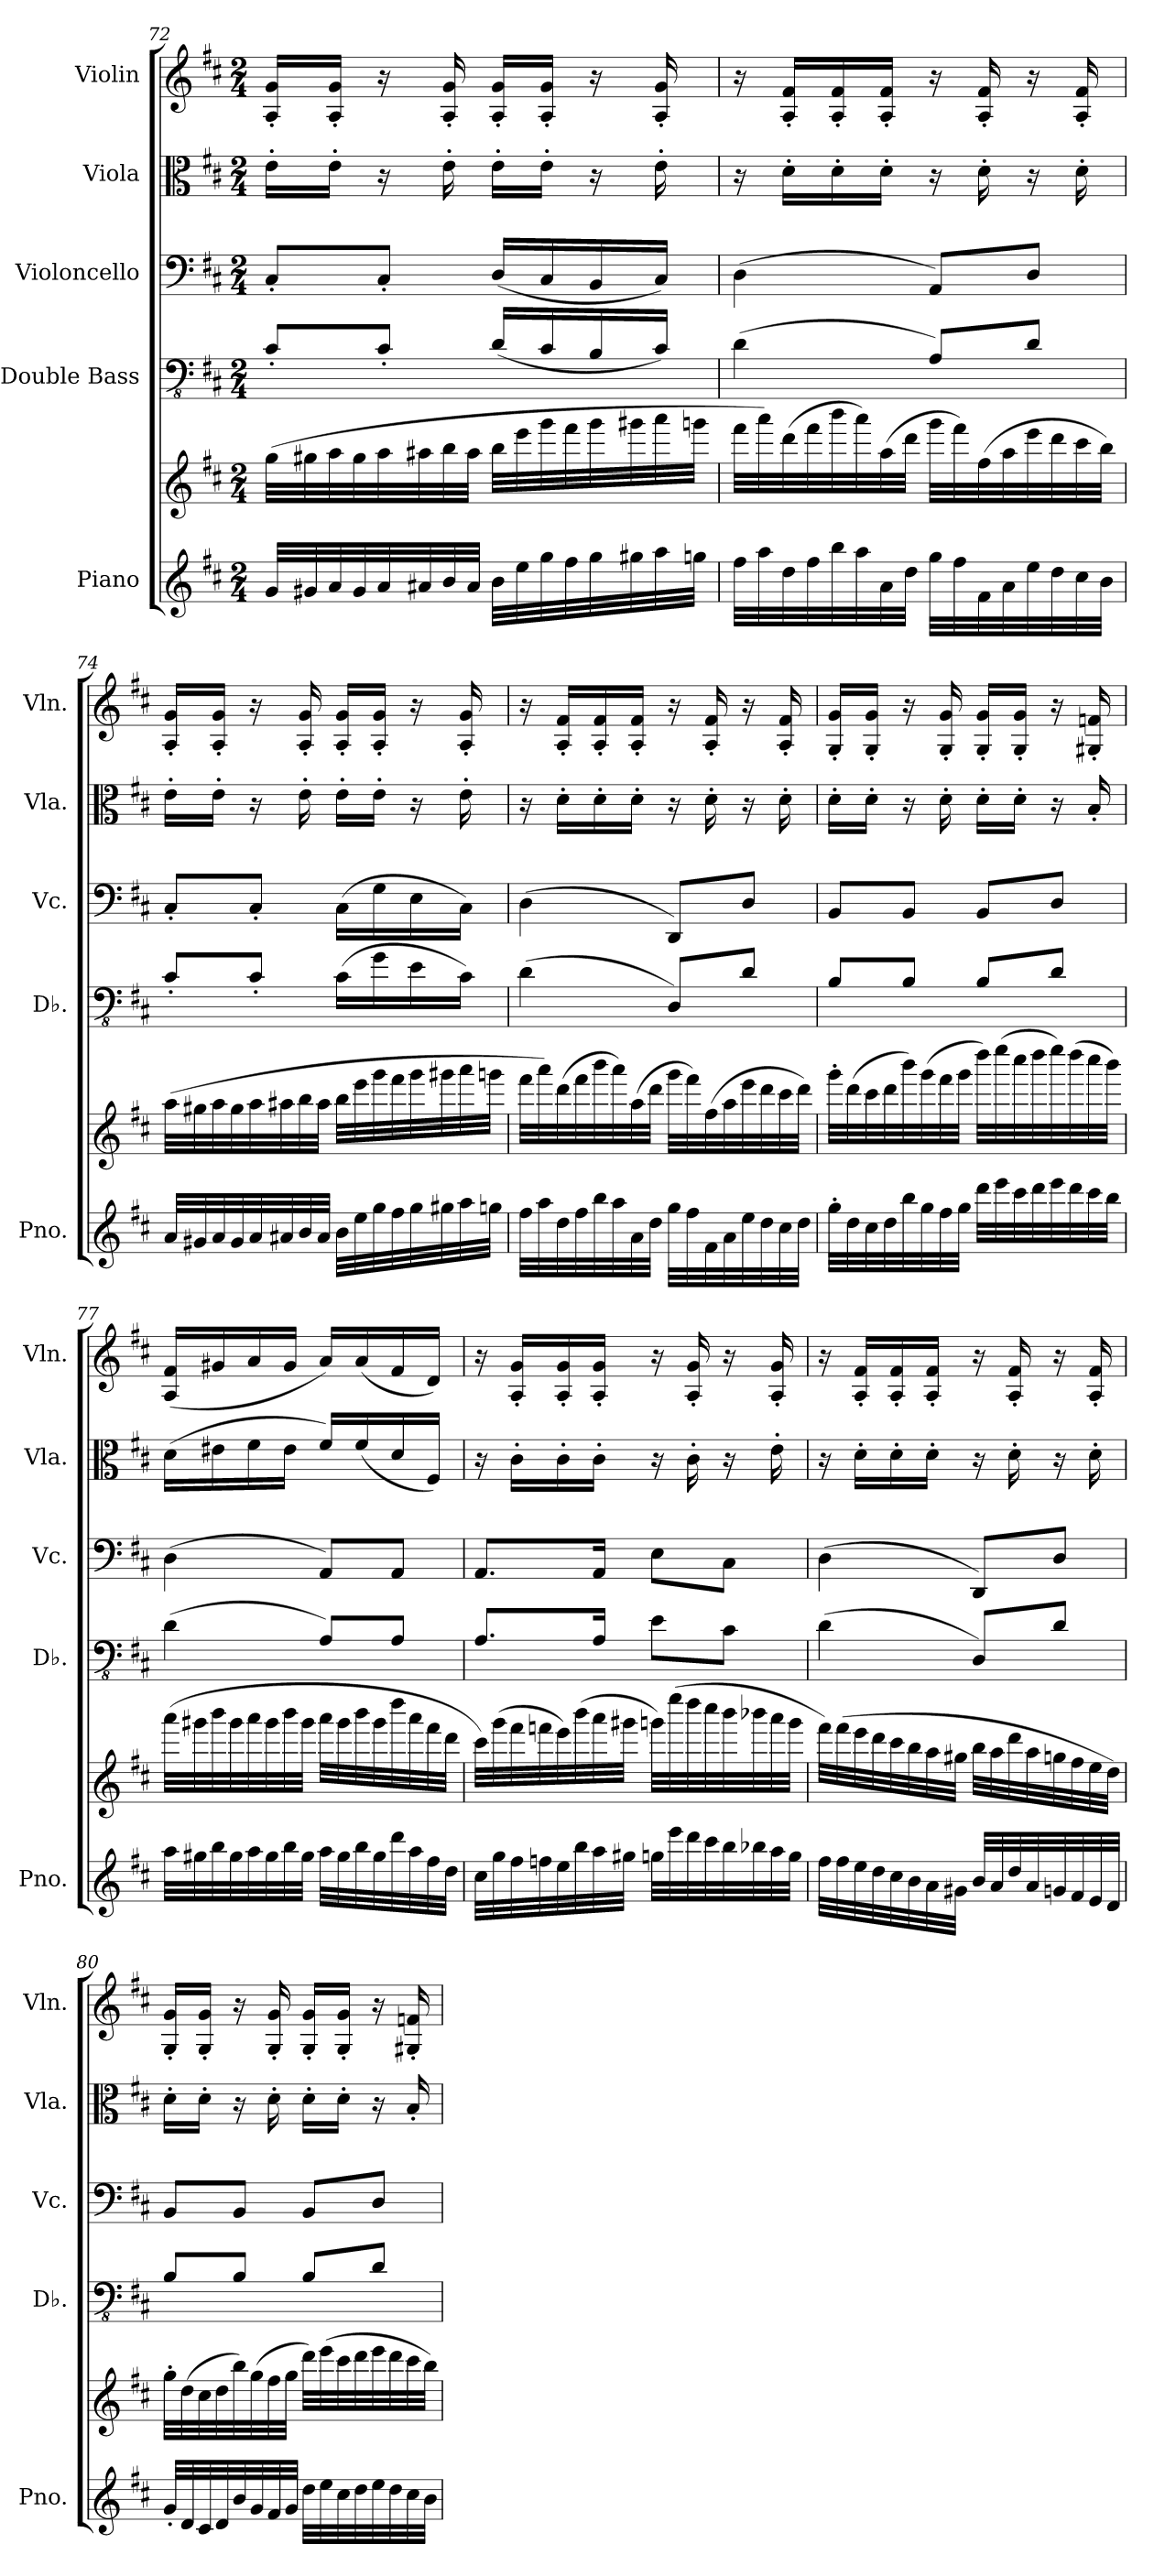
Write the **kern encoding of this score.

**kern	**kern	**kern	**kern	**kern	**kern
*part5	*part5	*part4	*part3	*part2	*part1
*staff6	*staff5	*staff4	*staff3	*staff2	*staff1
*I"Piano	*	*I"Double Bass	*I"Violoncello	*I"Viola	*I"Violin
*I'Pno.	*	*I'Db.	*I'Vc.	*I'Vla.	*I'Vln.
!!LO:PB:g=z
*clefG2	*clefG2	*clefFv4	*clefF4	*clefC3	*clefG2
*	*	*ITrd7c12	*	*	*
*k[f#c#]	*k[f#c#]	*k[f#c#]	*k[f#c#]	*k[f#c#]	*k[f#c#]
*M2/4	*M2/4	*M2/4	*M2/4	*M2/4	*M2/4
=72	=72	=72	=72	=72	=72
32g/LLL	(32gg\LLL	8CC#'/L	8C#'/L	16e'\LL	16A/' 16g/'LL
32g#X/	32gg#X\	.	.	.	.
32a/	32aa\	.	.	16e'\JJ	16A/' 16g/'JJ
32g#/	32gg#\	.	.	.	.
32a/	32aa\	8CC#'/J	8C#'/J	16r	16r
32a#X/	32aa#X\	.	.	.	.
32b/	32bb\	.	.	16e'\	16A/' 16g/'
32a#/JJJ	32aa#\JJJ	.	.	.	.
32b\LLL	32bb\LLL	(16DD/LL	(16D/LL	16e'\LL	16A/' 16g/'LL
32ee\	32eee\	.	.	.	.
32gg\	32ggg\	16CC#/	16C#/	16e'\JJ	16A/' 16g/'JJ
32ff#\	32fff#\	.	.	.	.
32gg\	32ggg\	16BBB/	16BB/	16r	16r
32gg#X\	32ggg#X\	.	.	.	.
32aa\	32aaa\	16CC#/JJ)	16C#/JJ)	16e'\	16A/' 16g/'
32ggn\JJJ	32gggn\JJJ	.	.	.	.
!!LO:LB:g=z
=73	=73	=73	=73	=73	=73
32ff#\LLL	32fff#\LLL	(4DD\	(4D\	16r	16r
32aa\	32aaa\)	.	.	.	.
32dd\	(32ddd\	.	.	16d'\LL	16A/' 16f#/'LL
32ff#\	32fff#\	.	.	.	.
32bb\	32bbb\	.	.	16d'\	16A/' 16f#/'
32aa\	32aaa\)	.	.	.	.
32a\	(32aa\	.	.	16d'\JJ	16A/' 16f#/'JJ
32dd\JJJ	32ddd\JJJ	.	.	.	.
32gg\LLL	32ggg\LLL	8AAA/L)	8AA/L)	16r	16r
32ff#\	32fff#\)	.	.	.	.
32f#\	(32ff#\	.	.	16d'\	16A/' 16f#/'
32a\	32aa\	.	.	.	.
32ee\	32eee\	8DD/J	8D/J	16r	16r
32dd\	32ddd\	.	.	.	.
32cc#\	32ccc#\	.	.	16d'\	16A/' 16f#/'
32b\JJJ	32bb\JJJ)	.	.	.	.
!!LO:PB:g=z
=74	=74	=74	=74	=74	=74
32a/LLL	(32aa\LLL	8CC#'/L	8C#'/L	16e'\LL	16A/' 16g/'LL
32g#X/	32gg#X\	.	.	.	.
32a/	32aa\	.	.	16e'\JJ	16A/' 16g/'JJ
32g#/	32gg#\	.	.	.	.
32a/	32aa\	8CC#'/J	8C#'/J	16r	16r
32a#X/	32aa#X\	.	.	.	.
32b/	32bb\	.	.	16e'\	16A/' 16g/'
32a#/JJJ	32aa#\JJJ	.	.	.	.
32b\LLL	32bb\LLL	(16CC#\LL	(16C#\LL	16e'\LL	16A/' 16g/'LL
32ee\	32eee\	.	.	.	.
32gg\	32ggg\	16GG\	16G\	16e'\JJ	16A/' 16g/'JJ
32ff#\	32fff#\	.	.	.	.
32gg\	32ggg\	16EE\	16E\	16r	16r
32gg#X\	32ggg#X\	.	.	.	.
32aa\	32aaa\	16CC#\JJ)	16C#\JJ)	16e'\	16A/' 16g/'
32ggn\JJJ	32gggn\JJJ	.	.	.	.
!!LO:LB:g=z
=75	=75	=75	=75	=75	=75
32ff#\LLL	32fff#\LLL	(4DD\	(4D\	16r	16r
32aa\	32aaa\)	.	.	.	.
32dd\	(32ddd\	.	.	16d'\LL	16A/' 16f#/'LL
32ff#\	32fff#\	.	.	.	.
32bb\	32bbb\	.	.	16d'\	16A/' 16f#/'
32aa\	32aaa\)	.	.	.	.
32a\	(32aa\	.	.	16d'\JJ	16A/' 16f#/'JJ
32dd\JJJ	32ddd\JJJ	.	.	.	.
32gg\LLL	32ggg\LLL	8DDD/L)	8DD/L)	16r	16r
32ff#\	32fff#\)	.	.	.	.
32f#\	(32ff#\	.	.	16d'\	16A/' 16f#/'
32a\	32aa\	.	.	.	.
32ee\	32eee\	8DD/J	8D/J	16r	16r
32dd\	32ddd\	.	.	.	.
32cc#\	32ccc#\	.	.	16d'\	16A/' 16f#/'
32dd\JJJ	32ddd\JJJ)	.	.	.	.
!!LO:PB:g=z
=76	=76	=76	=76	=76	=76
32gg'\LLL	32ggg'\LLL	8BBB/L	8BB/L	16d'\LL	16G/' 16g/'LL
32dd\	(32ddd\	.	.	.	.
32cc#\	32ccc#\	.	.	16d'\JJ	16G/' 16g/'JJ
32dd\	32ddd\	.	.	.	.
32bb\	32bbb\)	8BBB/J	8BB/J	16r	16r
32gg\	(32ggg\	.	.	.	.
32ff#\	32fff#\	.	.	16d'\	16G/' 16g/'
32gg\JJJ	32ggg\JJJ	.	.	.	.
32ddd\LLL	32dddd\LLL)	8BBB/L	8BB/L	16d'\LL	16G/' 16g/'LL
32eee\	(32eeee\	.	.	.	.
32ccc#\	32cccc#\	.	.	16d'\JJ	16G/' 16g/'JJ
32ddd\	32dddd\	.	.	.	.
32eee\	32eeee\)	8DD/J	8D/J	16r	16r
32ddd\	(32dddd\	.	.	.	.
32ccc#\	32cccc#\	.	.	16B'/	16G#X/' 16fn/'
32bb\JJJ	32bbb\JJJ)	.	.	.	.
!!LO:LB:g=z
=77	=77	=77	=77	=77	=77
32aa\LLL	(32aaa\LLL	(4DD\	(4D\	(16d\LL	(16A/ 16f#/LL
32gg#X\	32ggg#X\	.	.	.	.
32bb\	32bbb\	.	.	16e#X\	16g#X/
32gg#\	32ggg#\	.	.	.	.
32aa\	32aaa\	.	.	16f#\	16a/
32gg#\	32ggg#\	.	.	.	.
32bb\	32bbb\	.	.	16e#\JJ	16g#/JJ
32gg#\JJJ	32ggg#\JJJ	.	.	.	.
32aa\LLL	32aaa\LLL	8AAA/L)	8AA/L)	16f#/LL)	16a/LL)
32gg#\	32ggg#\	.	.	.	.
32bb\	32bbb\	.	.	(16f#/	(16a/
32gg#\	32ggg#\	.	.	.	.
32ddd\	32dddd\	8AAA/J	8AA/J	16d/	16f#/
32aa\	32aaa\	.	.	.	.
32ff#\	32fff#\	.	.	16F#/JJ)	16d/JJ)
32dd\JJJ	32ddd\JJJ	.	.	.	.
!!LO:PB:g=z
=78	=78	=78	=78	=78	=78
32cc#\LLL	32ccc#\LLL)	8.AAA/L	8.AA/L	16r	16r
32gg\	(32ggg\	.	.	.	.
32ff#\	32fff#\	.	.	16c#'\LL	16A/' 16g/'LL
32ffn\	32fffn\	.	.	.	.
32ee\	32eee\)	.	.	16c#'\	16A/' 16g/'
32bb\	(32bbb\	.	.	.	.
32aa\	32aaa\	16AAA/Jk	16AA/Jk	16c#'\JJ	16A/' 16g/'JJ
32gg#X\JJJ	32ggg#X\JJJ	.	.	.	.
32ggn\LLL	32gggn\LLL)	8EE\L	8E\L	16r	16r
32eee\	(32eeee\	.	.	.	.
32ddd\	32dddd\	.	.	16c#'\	16A/' 16g/'
32ccc#\	32cccc#\	.	.	.	.
32bb\	32bbb\	8CC#\J	8C#\J	16r	16r
32bb-X\	32bbb-X\	.	.	.	.
32aa\	32aaa\	.	.	16e'\	16A/' 16g/'
32gg\JJJ	32ggg\JJJ	.	.	.	.
!!LO:LB:g=z
=79	=79	=79	=79	=79	=79
32ff#\LLL	32fff#\LLL)	(4DD\	(4D\	16r	16r
32ff#\	(32fff#\	.	.	.	.
32ee\	32eee\	.	.	16d'\LL	16A/' 16f#/'LL
32dd\	32ddd\	.	.	.	.
32cc#\	32ccc#\	.	.	16d'\	16A/' 16f#/'
32b\	32bb\	.	.	.	.
32a\	32aa\	.	.	16d'\JJ	16A/' 16f#/'JJ
32g#X\JJJ	32gg#X\JJJ	.	.	.	.
32b/LLL	32bb\LLL	8DDD/L)	8DD/L)	16r	16r
32a/	32aa\	.	.	.	.
32dd/	32ddd\	.	.	16d'\	16A/' 16f#/'
32a/	32aa\	.	.	.	.
32gn/	32ggn\	8DD/J	8D/J	16r	16r
32f#/	32ff#\	.	.	.	.
32e/	32ee\	.	.	16d'\	16A/' 16f#/'
32d/JJJ	32dd\JJJ)	.	.	.	.
=80	=80	=80	=80	=80	=80
32g'/LLL	32gg'\LLL	8BBB/L	8BB/L	16d'\LL	16G/' 16g/'LL
32d/	(32dd\	.	.	.	.
32c#/	32cc#\	.	.	16d'\JJ	16G/' 16g/'JJ
32d/	32dd\	.	.	.	.
32b/	32bb\)	8BBB/J	8BB/J	16r	16r
32g/	(32gg\	.	.	.	.
32f#/	32ff#\	.	.	16d'\	16G/' 16g/'
32g/JJJ	32gg\JJJ	.	.	.	.
32dd\LLL	32ddd\LLL)	8BBB/L	8BB/L	16d'\LL	16G/' 16g/'LL
32ee\	(32eee\	.	.	.	.
32cc#\	32ccc#\	.	.	16d'\JJ	16G/' 16g/'JJ
32dd\	32ddd\	.	.	.	.
32ee\	32eee\	8DD/J	8D/J	16r	16r
32dd\	32ddd\	.	.	.	.
32cc#\	32ccc#\	.	.	16B'/	16G#X/' 16fn/'
32b\JJJ	32bb\JJJ)	.	.	.	.
=	=	=	=	=	=
*-	*-	*-	*-	*-	*-
